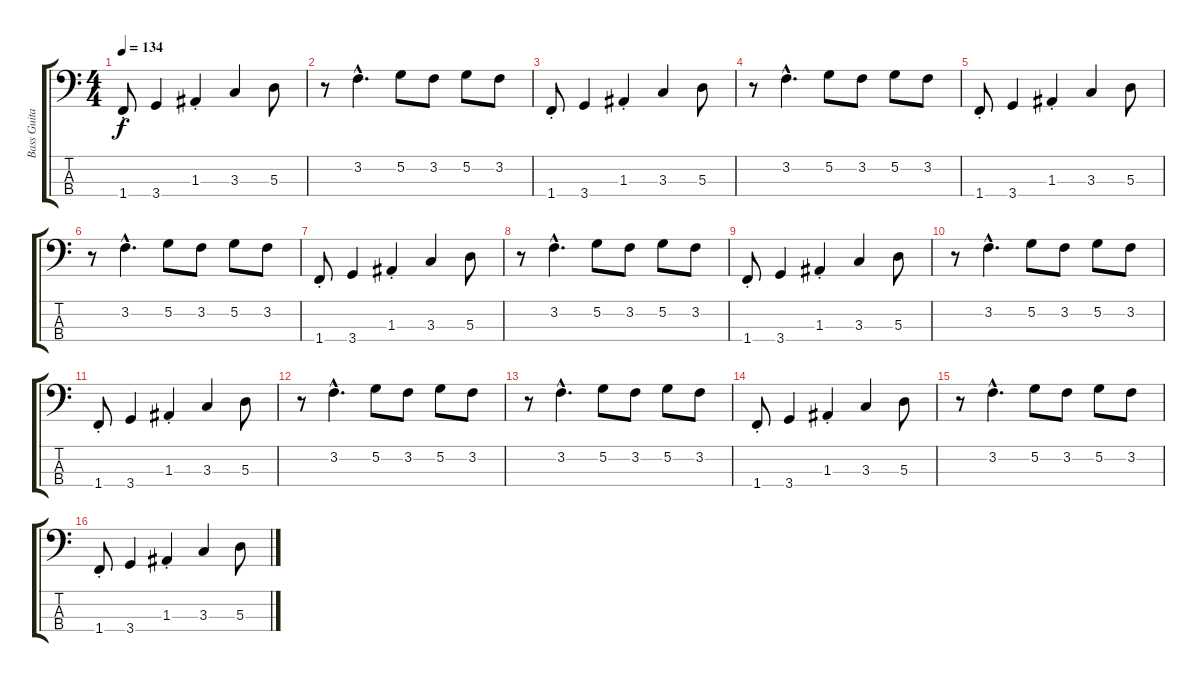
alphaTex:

\track ("Bass Guitar" "Bass Guita") {instrument acousticbass}
\staff {score tabs}
\tuning (G2 D2 A1 E1) {hide}
\ts (4 4)
\tempo 134
\clef f4
\ks c
1.4{st}.8{dy f} 3.4.4 1.3{st}.4 3.3.4 5.3.8 |
r.8 3.2{hac}.4{d} 5.2.8 3.2.8 5.2.8 3.2.8 |
1.4{st}.8 3.4.4 1.3{st}.4 3.3.4 5.3.8 |
r.8 3.2{hac}.4{d} 5.2.8 3.2.8 5.2.8 3.2.8 |
1.4{st}.8 3.4.4 1.3{st}.4 3.3.4 5.3.8 |
r.8 3.2{hac}.4{d} 5.2.8 3.2.8 5.2.8 3.2.8 |
1.4{st}.8 3.4.4 1.3{st}.4 3.3.4 5.3.8 |
r.8 3.2{hac}.4{d} 5.2.8 3.2.8 5.2.8 3.2.8 |
1.4{st}.8 3.4.4 1.3{st}.4 3.3.4 5.3.8 |
r.8 3.2{hac}.4{d} 5.2.8 3.2.8 5.2.8 3.2.8 |
1.4{st}.8 3.4.4 1.3{st}.4 3.3.4 5.3.8 |
r.8 3.2{hac}.4{d} 5.2.8 3.2.8 5.2.8 3.2.8 |
r.8 3.2{hac}.4{d} 5.2.8 3.2.8 5.2.8 3.2.8 |
1.4{st}.8 3.4.4 1.3{st}.4 3.3.4 5.3.8 |
r.8 3.2{hac}.4{d} 5.2.8 3.2.8 5.2.8 3.2.8 |
1.4{st}.8 3.4.4 1.3{st}.4 3.3.4 5.3.8
